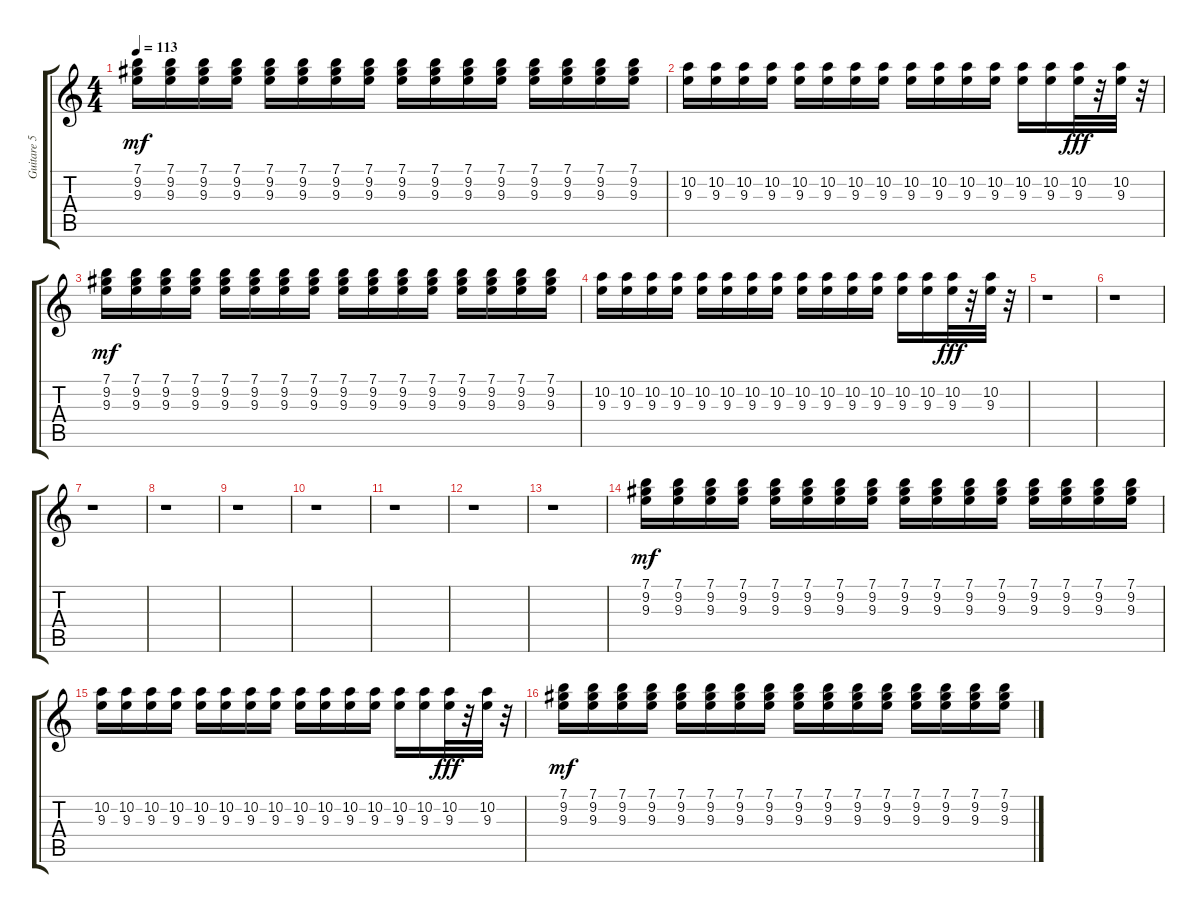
\track ("Guitare 5" "Guitare 5") {instrument acousticguitarnylon}
\staff {score tabs}
\tuning (E4 B3 G3 D3 A2 E2) {hide}
\ts (4 4)
\tempo 113
\clef g2
\ks c
(7.1 9.2 9.3).16{dy mf} (7.1 9.2 9.3).16 (7.1 9.2 9.3).16 (7.1 9.2 9.3).16 (7.1 9.2 9.3).16 (7.1 9.2 9.3).16 (7.1 9.2 9.3).16 (7.1 9.2 9.3).16 (7.1 9.2 9.3).16 (7.1 9.2 9.3).16 (7.1 9.2 9.3).16 (7.1 9.2 9.3).16 (7.1 9.2 9.3).16 (7.1 9.2 9.3).16 (7.1 9.2 9.3).16 (7.1 9.2 9.3).16 |
(10.2 9.3).16 (10.2 9.3).16 (10.2 9.3).16 (10.2 9.3).16 (10.2 9.3).16 (10.2 9.3).16 (10.2 9.3).16 (10.2 9.3).16 (10.2 9.3).16 (10.2 9.3).16 (10.2 9.3).16 (10.2 9.3).16 (10.2 9.3).16 (10.2 9.3).16 (10.2 9.3).32{dy fff} r.32 (10.2 9.3).32 r.32 |
(7.1 9.2 9.3).16{dy mf} (7.1 9.2 9.3).16 (7.1 9.2 9.3).16 (7.1 9.2 9.3).16 (7.1 9.2 9.3).16 (7.1 9.2 9.3).16 (7.1 9.2 9.3).16 (7.1 9.2 9.3).16 (7.1 9.2 9.3).16 (7.1 9.2 9.3).16 (7.1 9.2 9.3).16 (7.1 9.2 9.3).16 (7.1 9.2 9.3).16 (7.1 9.2 9.3).16 (7.1 9.2 9.3).16 (7.1 9.2 9.3).16 |
(10.2 9.3).16 (10.2 9.3).16 (10.2 9.3).16 (10.2 9.3).16 (10.2 9.3).16 (10.2 9.3).16 (10.2 9.3).16 (10.2 9.3).16 (10.2 9.3).16 (10.2 9.3).16 (10.2 9.3).16 (10.2 9.3).16 (10.2 9.3).16 (10.2 9.3).16 (10.2 9.3).32{dy fff} r.32 (10.2 9.3).32 r.32 |
r.1 |
r.1 |
r.1 |
r.1 |
r.1 |
r.1 |
r.1 |
r.1 |
r.1 |
(7.1 9.2 9.3).16{dy mf} (7.1 9.2 9.3).16 (7.1 9.2 9.3).16 (7.1 9.2 9.3).16 (7.1 9.2 9.3).16 (7.1 9.2 9.3).16 (7.1 9.2 9.3).16 (7.1 9.2 9.3).16 (7.1 9.2 9.3).16 (7.1 9.2 9.3).16 (7.1 9.2 9.3).16 (7.1 9.2 9.3).16 (7.1 9.2 9.3).16 (7.1 9.2 9.3).16 (7.1 9.2 9.3).16 (7.1 9.2 9.3).16 |
(10.2 9.3).16 (10.2 9.3).16 (10.2 9.3).16 (10.2 9.3).16 (10.2 9.3).16 (10.2 9.3).16 (10.2 9.3).16 (10.2 9.3).16 (10.2 9.3).16 (10.2 9.3).16 (10.2 9.3).16 (10.2 9.3).16 (10.2 9.3).16 (10.2 9.3).16 (10.2 9.3).32{dy fff} r.32 (10.2 9.3).32 r.32 |
(7.1 9.2 9.3).16{dy mf} (7.1 9.2 9.3).16 (7.1 9.2 9.3).16 (7.1 9.2 9.3).16 (7.1 9.2 9.3).16 (7.1 9.2 9.3).16 (7.1 9.2 9.3).16 (7.1 9.2 9.3).16 (7.1 9.2 9.3).16 (7.1 9.2 9.3).16 (7.1 9.2 9.3).16 (7.1 9.2 9.3).16 (7.1 9.2 9.3).16 (7.1 9.2 9.3).16 (7.1 9.2 9.3).16 (7.1 9.2 9.3).16
